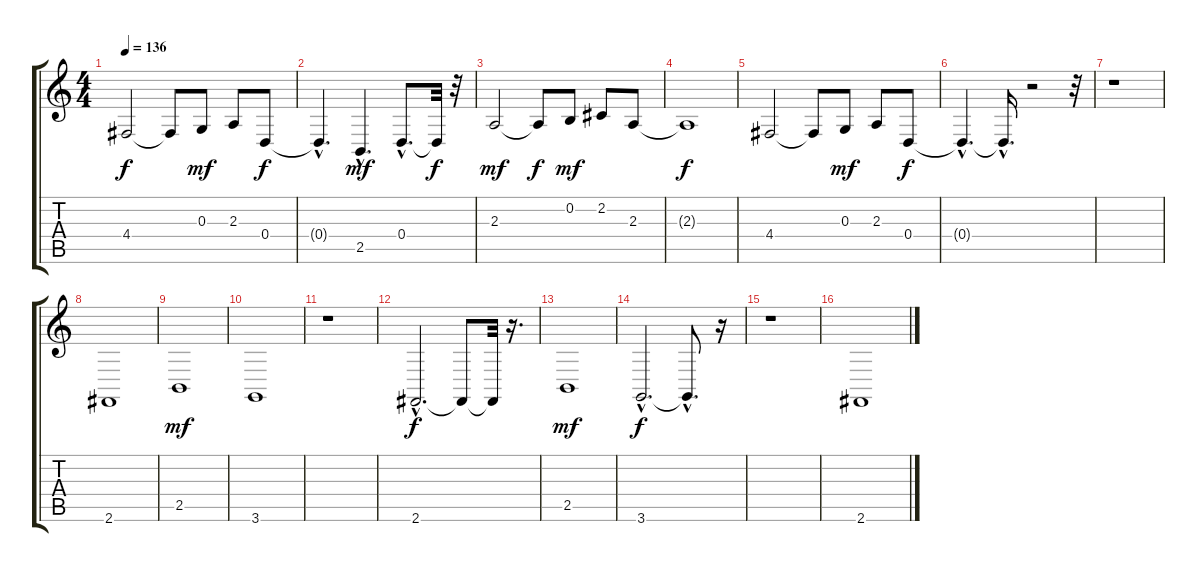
\track "" {instrument synthstrings1}
\staff {score tabs}
\tuning (E4 B3 G3 D3 A2 E2) {hide}
\ts (4 4)
\tempo 136
\clef g2
\ks c
4.4.2{dy f} 4.4{t}.8 0.3.8{dy mf} 2.3.8 0.4.8{dy f} |
0.4{hac t}.4{d} 2.5{hac}.4{d dy mf} 0.4{hac}.8{d} 0.4{t}.32{dy f} r.32 |
2.3.2{dy mf} 2.3{t}.8{dy f} 0.2.8{dy mf} 2.2.8 2.3.8 |
2.3{t}.1{dy f} |
4.4.2 4.4{t}.8 0.3.8{dy mf} 2.3.8 0.4.8{dy f} |
0.4{hac t}.4{d} 0.4{hac t}.16{d} r.2 r.32 |
r.1 |
2.6.1 |
2.5.1{dy mf} |
3.6.1 |
r.1 |
2.6{hac}.2{d dy f} 2.6{t}.8 2.6{t}.32 r.16{d} |
2.5.1{dy mf} |
3.6{hac}.2{d dy f} 3.6{hac t}.8{d} r.16 |
r.1 |
2.6.1
